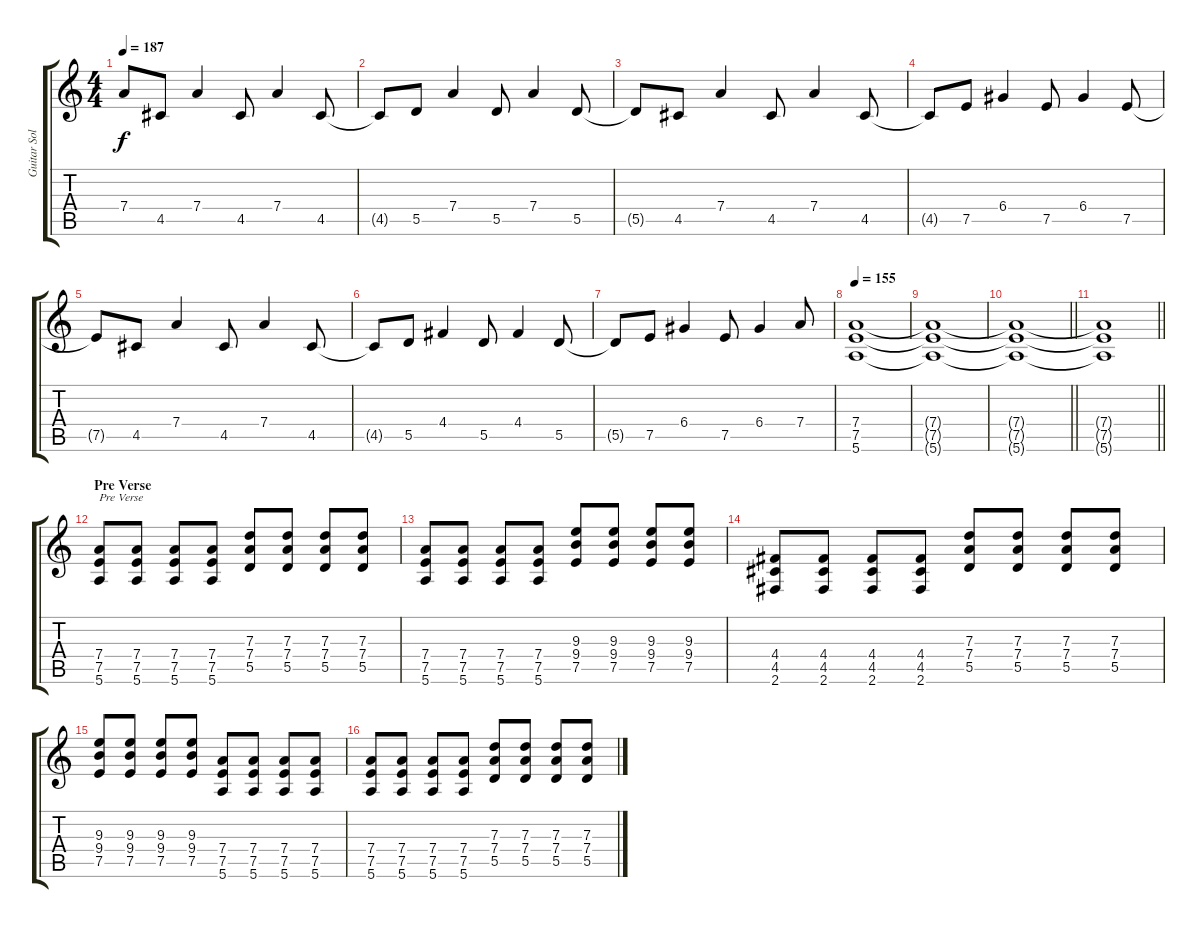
\track ("Guitar Solo" "Guitar Sol") {instrument distortionguitar}
\staff {score tabs}
\tuning (E4 B3 G3 D3 A2 E2) {hide}
\ts (4 4)
\tempo 187
\clef g2
\ks c
7.4.8{dy f} 4.5.8 7.4.4 4.5.8 7.4.4 4.5.8 |
4.5{t}.8 5.5.8 7.4.4 5.5.8 7.4.4 5.5.8 |
5.5{t}.8 4.5.8 7.4.4 4.5.8 7.4.4 4.5.8 |
4.5{t}.8 7.5.8 6.4.4 7.5.8 6.4.4 7.5.8 |
7.5{t}.8 4.5.8 7.4.4 4.5.8 7.4.4 4.5.8 |
4.5{t}.8 5.5.8 4.4.4 5.5.8 4.4.4 5.5.8 |
5.5{t}.8 7.5.8 6.4.4 7.5.8 6.4.4 7.4.8 |
\tempo 155
(7.4 7.5 5.6).1{instrument distortionguitar} |
(7.4{t} 7.5{t} 5.6{t}).1 |
\barLineRight lightlight
(7.4{t} 7.5{t} 5.6{t}).1 |
\barLineRight lightlight
(7.4{t} 7.5{t} 5.6{t}).1 |
\section ("" "Pre Verse")
(7.4 7.5 5.6).8{txt "Pre Verse" instrument distortionguitar} (7.4 7.5 5.6).8 (7.4 7.5 5.6).8 (7.4 7.5 5.6).8 (7.3 7.4 5.5).8 (7.3 7.4 5.5).8 (7.3 7.4 5.5).8 (7.3 7.4 5.5).8 |
(7.4 7.5 5.6).8 (7.4 7.5 5.6).8 (7.4 7.5 5.6).8 (7.4 7.5 5.6).8 (9.3 9.4 7.5).8 (9.3 9.4 7.5).8 (9.3 9.4 7.5).8 (9.3 9.4 7.5).8 |
(4.4 4.5 2.6).8 (4.4 4.5 2.6).8 (4.4 4.5 2.6).8 (4.4 4.5 2.6).8 (7.3 7.4 5.5).8 (7.3 7.4 5.5).8 (7.3 7.4 5.5).8 (7.3 7.4 5.5).8 |
(9.3 9.4 7.5).8 (9.3 9.4 7.5).8 (9.3 9.4 7.5).8 (9.3 9.4 7.5).8 (7.4 7.5 5.6).8 (7.4 7.5 5.6).8 (7.4 7.5 5.6).8 (7.4 7.5 5.6).8 |
(7.4 7.5 5.6).8 (7.4 7.5 5.6).8 (7.4 7.5 5.6).8 (7.4 7.5 5.6).8 (7.3 7.4 5.5).8 (7.3 7.4 5.5).8 (7.3 7.4 5.5).8 (7.3 7.4 5.5).8
